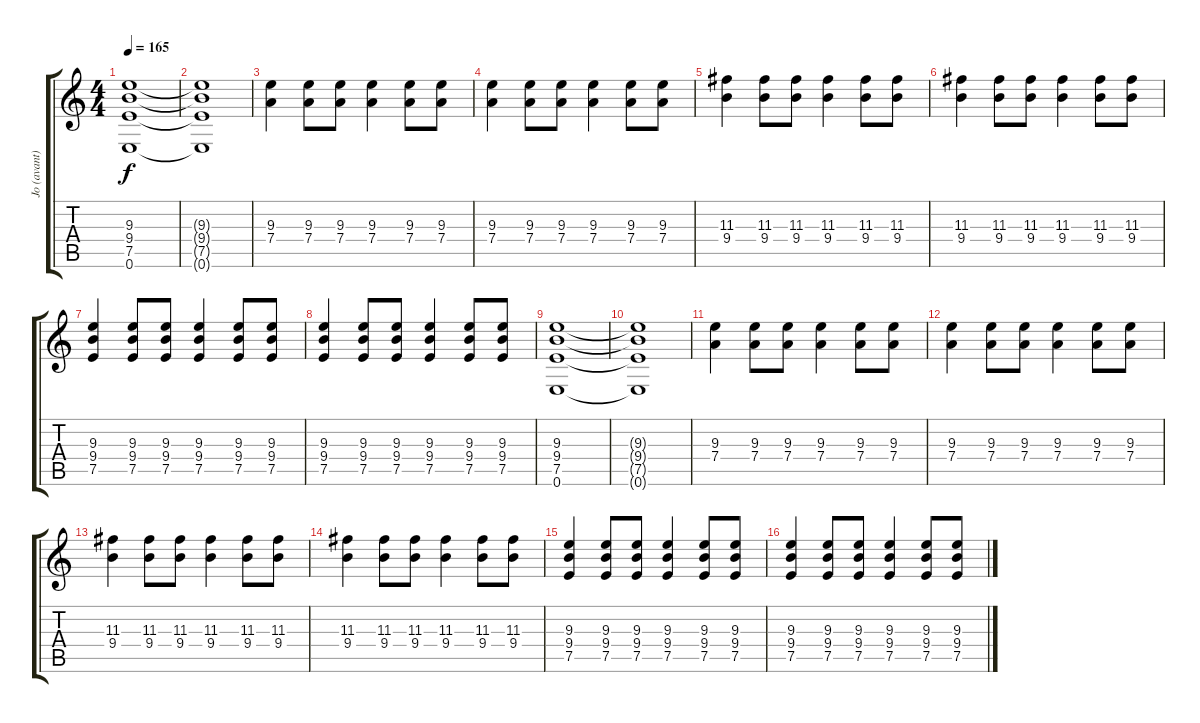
\track ("Jo (avant) Tony (maintenant)" "Jo (avant)") {instrument overdrivenguitar}
\staff {score tabs}
\tuning (E4 B3 G3 D3 A2 E2) {hide}
\ts (4 4)
\tempo 165
\clef g2
\ks c
(9.3 9.4 7.5 0.6).1{dy f} |
(9.3{t} 9.4{t} 7.5{t} 0.6{t}).1 |
(9.3 7.4).4 (9.3 7.4).8 (9.3 7.4).8 (9.3 7.4).4 (9.3 7.4).8 (9.3 7.4).8 |
(9.3 7.4).4 (9.3 7.4).8 (9.3 7.4).8 (9.3 7.4).4 (9.3 7.4).8 (9.3 7.4).8 |
(11.3 9.4).4 (11.3 9.4).8 (11.3 9.4).8 (11.3 9.4).4 (11.3 9.4).8 (11.3 9.4).8 |
(11.3 9.4).4 (11.3 9.4).8 (11.3 9.4).8 (11.3 9.4).4 (11.3 9.4).8 (11.3 9.4).8 |
(9.3 9.4 7.5).4 (9.3 9.4 7.5).8 (9.3 9.4 7.5).8 (9.3 9.4 7.5).4 (9.3 9.4 7.5).8 (9.3 9.4 7.5).8 |
(9.3 9.4 7.5).4 (9.3 9.4 7.5).8 (9.3 9.4 7.5).8 (9.3 9.4 7.5).4 (9.3 9.4 7.5).8 (9.3 9.4 7.5).8 |
(9.3 9.4 7.5 0.6).1 |
(9.3{t} 9.4{t} 7.5{t} 0.6{t}).1 |
(9.3 7.4).4 (9.3 7.4).8 (9.3 7.4).8 (9.3 7.4).4 (9.3 7.4).8 (9.3 7.4).8 |
(9.3 7.4).4 (9.3 7.4).8 (9.3 7.4).8 (9.3 7.4).4 (9.3 7.4).8 (9.3 7.4).8 |
(11.3 9.4).4 (11.3 9.4).8 (11.3 9.4).8 (11.3 9.4).4 (11.3 9.4).8 (11.3 9.4).8 |
(11.3 9.4).4 (11.3 9.4).8 (11.3 9.4).8 (11.3 9.4).4 (11.3 9.4).8 (11.3 9.4).8 |
(9.3 9.4 7.5).4 (9.3 9.4 7.5).8 (9.3 9.4 7.5).8 (9.3 9.4 7.5).4 (9.3 9.4 7.5).8 (9.3 9.4 7.5).8 |
(9.3 9.4 7.5).4 (9.3 9.4 7.5).8 (9.3 9.4 7.5).8 (9.3 9.4 7.5).4 (9.3 9.4 7.5).8 (9.3 9.4 7.5).8
